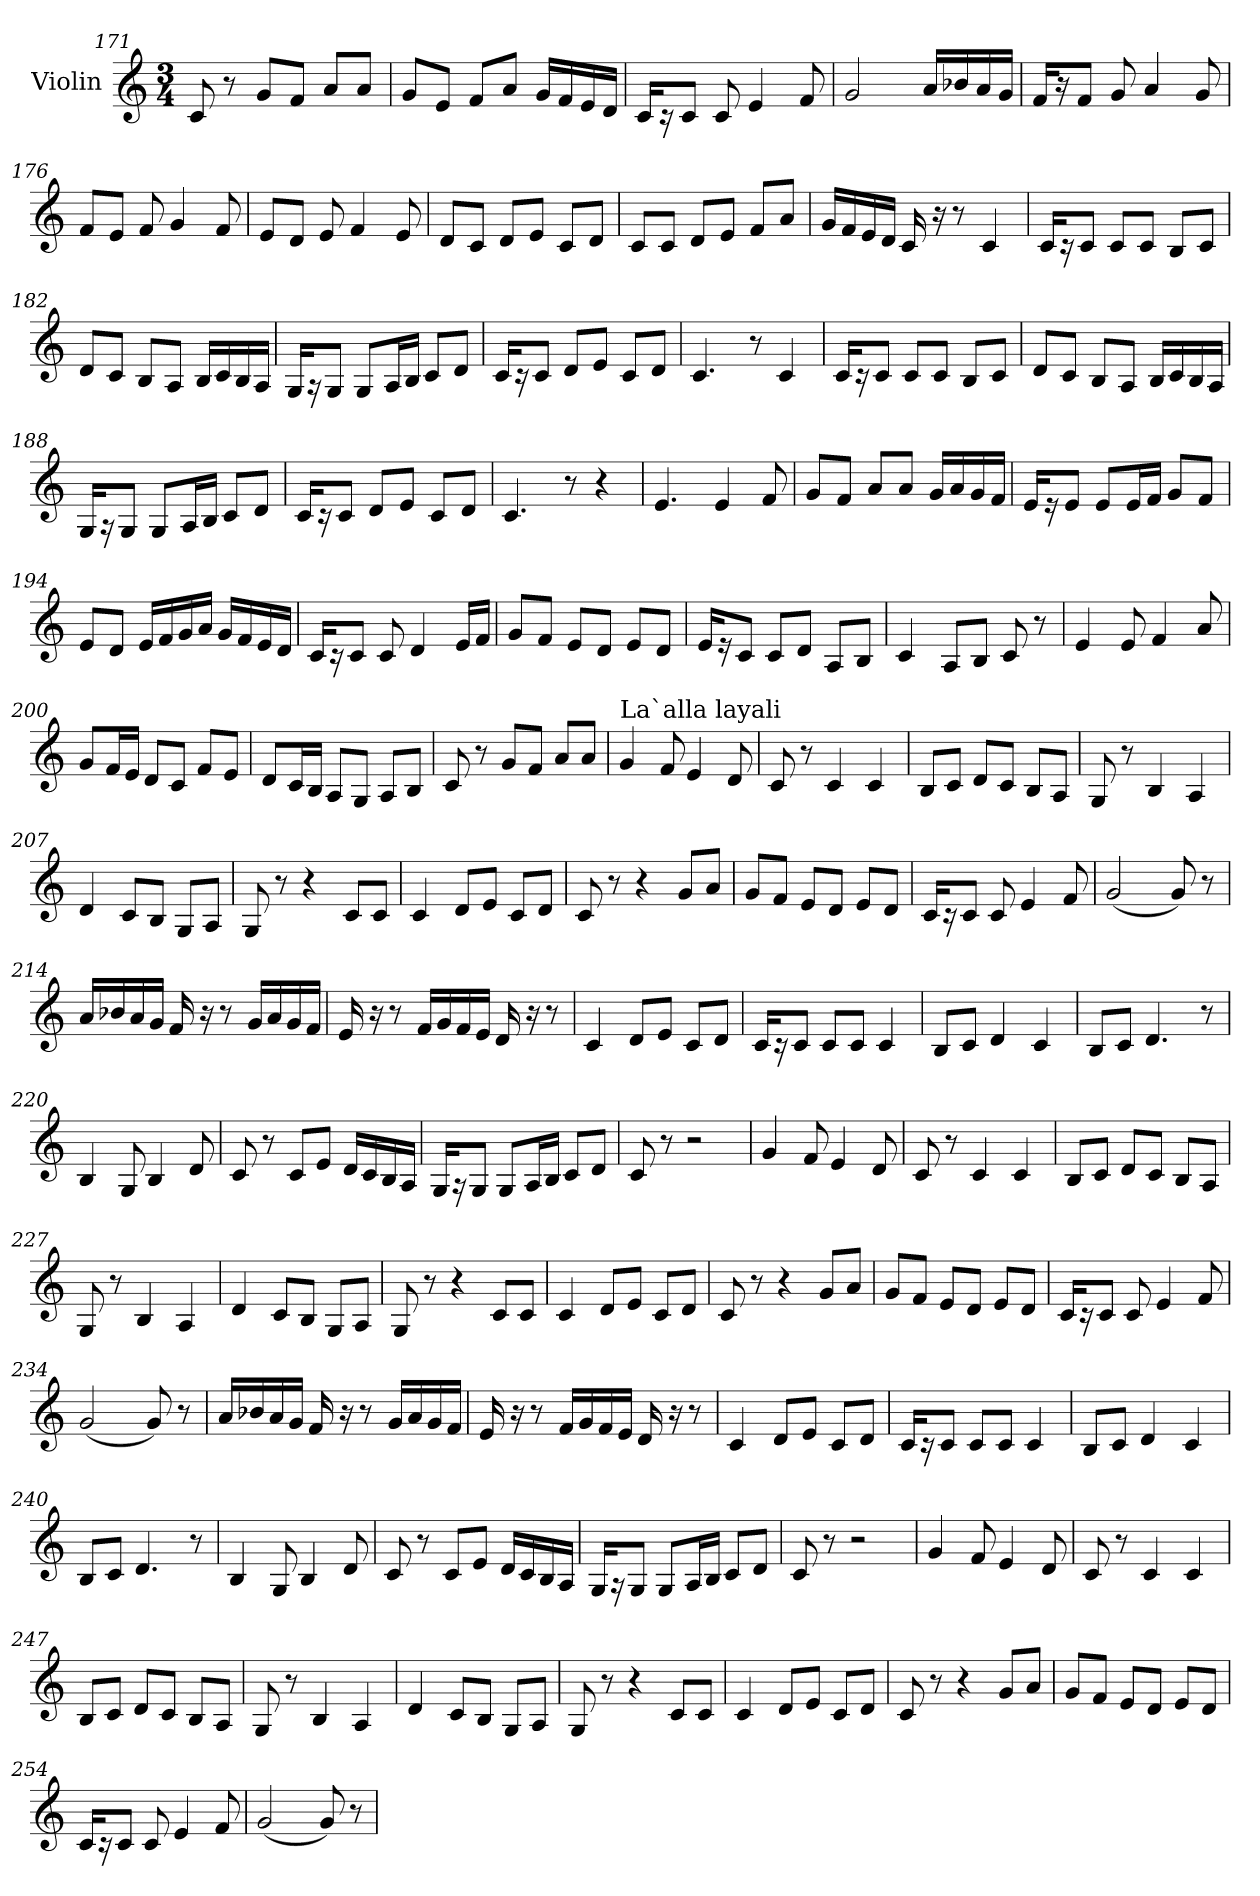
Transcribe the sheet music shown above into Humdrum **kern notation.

**kern
*part1
*staff1
*I"Violin
!!LO:PB:g=z
*clefG2
*k[]
*M3/4
=171
8c/
8r
8g/L
8f/J
8a/L
8a/J
=172
8g/L
8e/J
8f/L
8a/J
16g/LL
16f/
16e/
16d/JJ
=173
16c/KL
16r
8c/J
8c/
4e/
8f/
=174
2g/
16a/LL
16b-X/
16a/
16g/JJ
=175
16f/KL
16r
8f/J
8g/
4a/
8g/
!!LO:LB:g=z
=176
8f/L
8e/J
8f/
4g/
8f/
=177
8e/L
8d/J
8e/
4f/
8e/
=178
8d/L
8c/J
8d/L
8e/J
8c/L
8d/J
=179
8c/L
8c/J
8d/L
8e/J
8f/L
8a/J
=180
16g/LL
16f/
16e/
16d/JJ
16c/
16r
8r
4c/
!!LO:LB:g=z
=181
16c/KL
16r
8c/J
8c/L
8c/J
8B/L
8c/J
=182
8d/L
8c/J
8B/L
8A/J
16B/LL
16c/
16B/
16A/JJ
=183
16G/KL
16r
8G/J
8G/L
16A/L
16B/JJ
8c/L
8d/J
=184
16c/KL
16r
8c/J
8d/L
8e/J
8c/L
8d/J
=185
4.c/
8r
4c/
!!LO:LB:g=z
=186
16c/KL
16r
8c/J
8c/L
8c/J
8B/L
8c/J
=187
8d/L
8c/J
8B/L
8A/J
16B/LL
16c/
16B/
16A/JJ
=188
16G/KL
16r
8G/J
8G/L
16A/L
16B/JJ
8c/L
8d/J
=189
16c/KL
16r
8c/J
8d/L
8e/J
8c/L
8d/J
=190
4.c/
8r
4r
!!LO:LB:g=z
=191
4.e/
4e/
8f/
=192
8g/L
8f/J
8a/L
8a/J
16g/LL
16a/
16g/
16f/JJ
=193
16e/KL
16r
8e/J
8e/L
16e/L
16f/JJ
8g/L
8f/J
=194
8e/L
8d/J
16e/LL
16f/
16g/
16a/JJ
16g/LL
16f/
16e/
16d/JJ
=195
16c/KL
16r
8c/J
8c/
4d/
16e/LL
16f/JJ
!!LO:LB:g=z
=196
8g/L
8f/J
8e/L
8d/J
8e/L
8d/J
=197
16e/KL
16r
8c/J
8c/L
8d/J
8A/L
8B/J
=198
4c/
8A/L
8B/J
8c/
8r
=199
4e/
8e/
4f/
8a/
=200
8g/L
16f/L
16e/JJ
8d/L
8c/J
8f/L
8e/J
=201
8d/L
16c/L
16B/JJ
8A/L
8G/J
8A/L
8B/J
!!LO:LB:g=z
=202
8c/
8r
8g/L
8f/J
8a/L
8a/J
=203
!LO:TX:a:t=La`alla layali
4g/
8f/
4e/
8d/
=204
8c/
8r
4c/
4c/
=205
8B/L
8c/J
8d/L
8c/J
8B/L
8A/J
=206
8G/
8r
4B/
4A/
=207
4d/
8c/L
8B/J
8G/L
8A/J
!!LO:LB:g=z
=208
8G/
8r
4r
8c/L
8c/J
=209
4c/
8d/L
8e/J
8c/L
8d/J
=210
8c/
8r
4r
8g/L
8a/J
=211
8g/L
8f/J
8e/L
8d/J
8e/L
8d/J
=212
16c/KL
16r
8c/J
8c/
4e/
8f/
=213
(<2g/
8g/)
8r
!!LO:PB:g=z
=214
16a/LL
16b-X/
16a/
16g/JJ
16f/
16r
8r
16g/LL
16a/
16g/
16f/JJ
=215
16e/
16r
8r
16f/LL
16g/
16f/
16e/JJ
16d/
16r
8r
=216
4c/
8d/L
8e/J
8c/L
8d/J
=217
16c/KL
16r
8c/J
8c/L
8c/J
4c/
=218
8B/L
8c/J
4d/
4c/
!!LO:LB:g=z
=219
8B/L
8c/J
4.d/
8r
=220
4B/
8G/
4B/
8d/
=221
8c/
8r
8c/L
8e/J
16d/LL
16c/
16B/
16A/JJ
=222
16G/KL
16r
8G/J
8G/L
16A/L
16B/JJ
8c/L
8d/J
=223
8c/
8r
2r
=224
4g/
8f/
4e/
8d/
!!LO:LB:g=z
=225
8c/
8r
4c/
4c/
=226
8B/L
8c/J
8d/L
8c/J
8B/L
8A/J
=227
8G/
8r
4B/
4A/
=228
4d/
8c/L
8B/J
8G/L
8A/J
=229
8G/
8r
4r
8c/L
8c/J
=230
4c/
8d/L
8e/J
8c/L
8d/J
!!LO:LB:g=z
=231
8c/
8r
4r
8g/L
8a/J
=232
8g/L
8f/J
8e/L
8d/J
8e/L
8d/J
=233
16c/KL
16r
8c/J
8c/
4e/
8f/
=234
(<2g/
8g/)
8r
=235
16a/LL
16b-X/
16a/
16g/JJ
16f/
16r
8r
16g/LL
16a/
16g/
16f/JJ
!!LO:LB:g=z
=236
16e/
16r
8r
16f/LL
16g/
16f/
16e/JJ
16d/
16r
8r
=237
4c/
8d/L
8e/J
8c/L
8d/J
=238
16c/KL
16r
8c/J
8c/L
8c/J
4c/
=239
8B/L
8c/J
4d/
4c/
=240
8B/L
8c/J
4.d/
8r
=241
4B/
8G/
4B/
8d/
!!LO:LB:g=z
=242
8c/
8r
8c/L
8e/J
16d/LL
16c/
16B/
16A/JJ
=243
16G/KL
16r
8G/J
8G/L
16A/L
16B/JJ
8c/L
8d/J
=244
8c/
8r
2r
=245
4g/
8f/
4e/
8d/
=246
8c/
8r
4c/
4c/
!!LO:LB:g=z
=247
8B/L
8c/J
8d/L
8c/J
8B/L
8A/J
=248
8G/
8r
4B/
4A/
=249
4d/
8c/L
8B/J
8G/L
8A/J
=250
8G/
8r
4r
8c/L
8c/J
=251
4c/
8d/L
8e/J
8c/L
8d/J
=252
8c/
8r
4r
8g/L
8a/J
!!LO:LB:g=z
=253
8g/L
8f/J
8e/L
8d/J
8e/L
8d/J
=254
16c/KL
16r
8c/J
8c/
4e/
8f/
=255
(<2g/
8g/)
8r
=
*-
